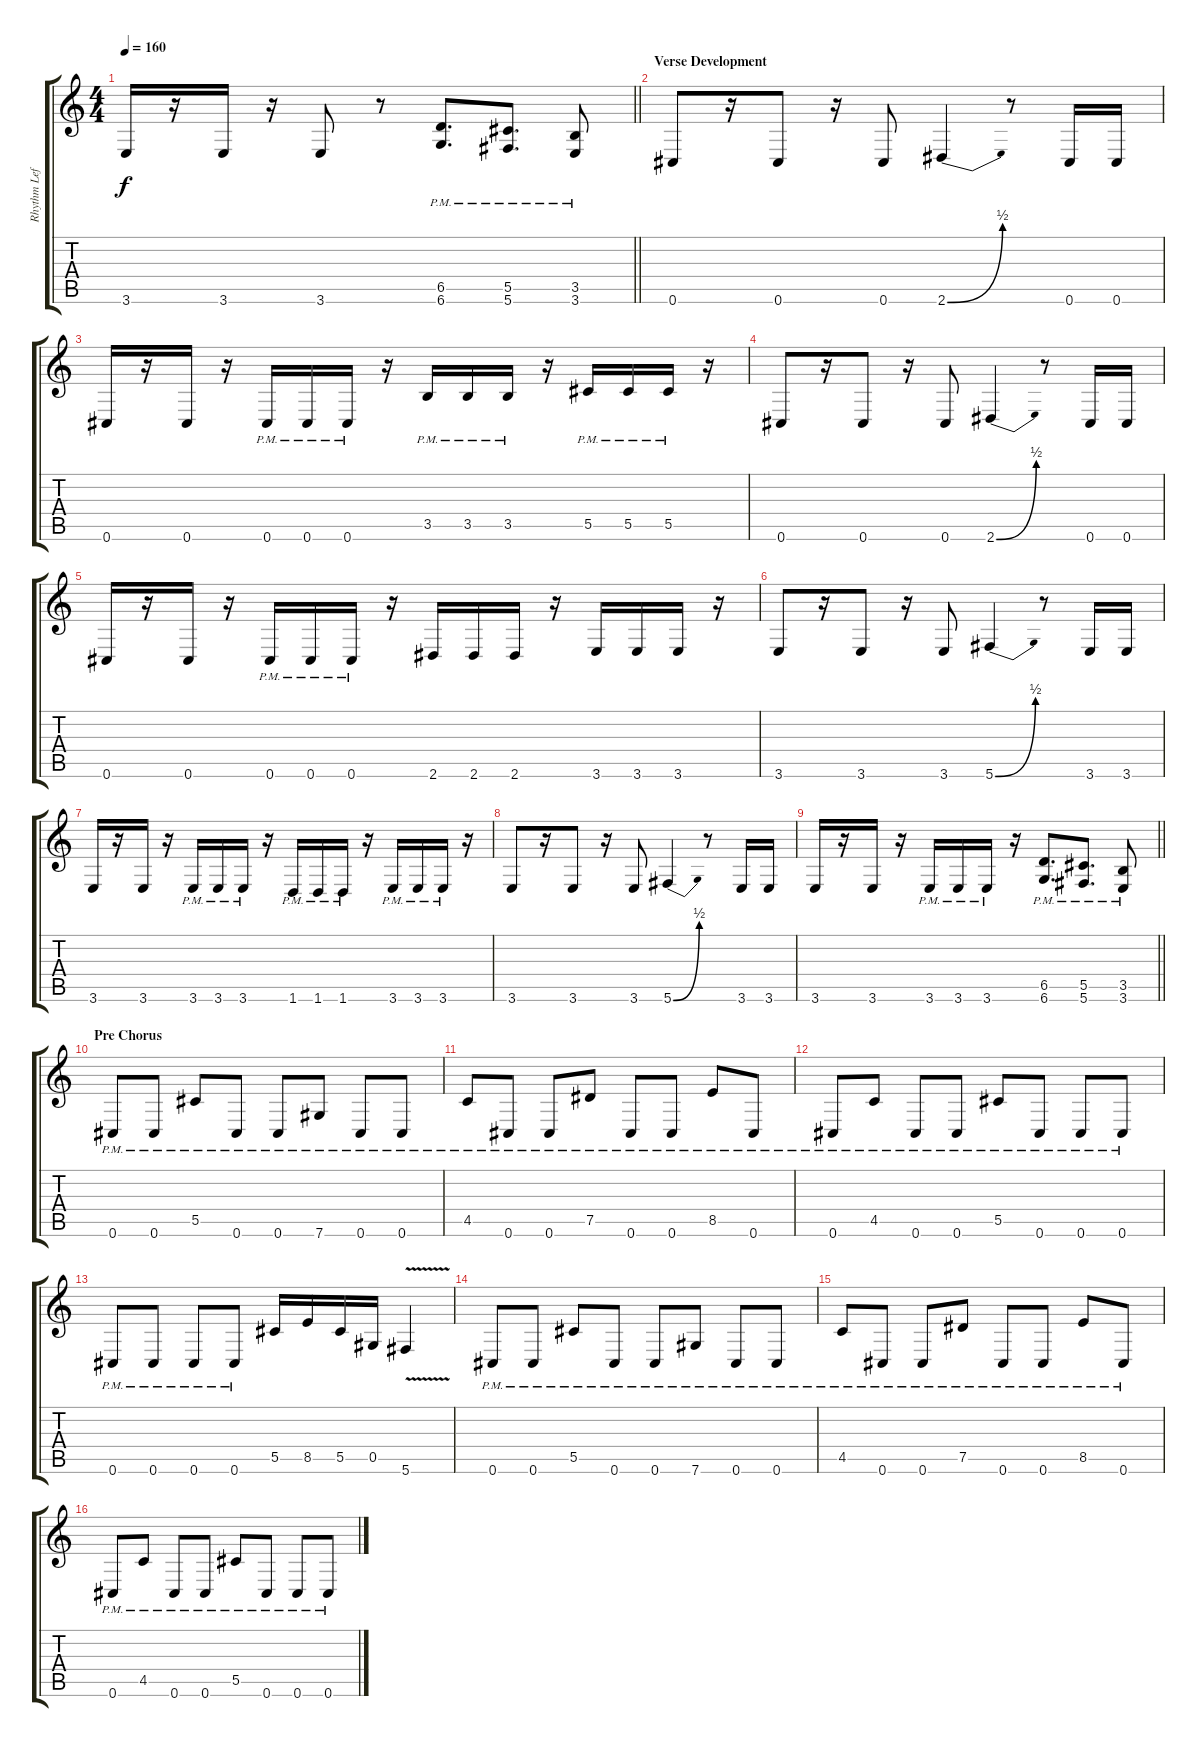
\track ("Rhythm Left" "Rhythm Lef") {instrument distortionguitar}
\staff {score tabs}
\tuning (Eb4 Bb3 Gb3 Db3 Ab2 Db2) {hide}
\ts (4 4)
\tempo 160
\clef g2
\barLineRight lightlight
\ks c
3.6.16{dy f} r.16 3.6.16 r.16 3.6.8 r.8 (6.5{pm} 6.6{pm}).8{d} (5.5{pm} 5.6{pm}).8{d} (3.5{pm} 3.6{pm}).8 |
\section ("" "Verse Development")
0.6.8 r.16 0.6.8 r.16 0.6.8 2.6{be (bend 0 0 60 2)}.4 r.8 0.6.16 0.6.16 |
0.6.16 r.16 0.6.16 r.16 0.6{pm}.16 0.6{pm}.16 0.6{pm}.16 r.16 3.5{pm}.16 3.5{pm}.16 3.5{pm}.16 r.16 5.5{pm}.16 5.5{pm}.16 5.5{pm}.16 r.16 |
0.6.8 r.16 0.6.8 r.16 0.6.8 2.6{be (bend 0 0 60 2)}.4 r.8 0.6.16 0.6.16 |
0.6.16 r.16 0.6.16 r.16 0.6{pm}.16 0.6{pm}.16 0.6{pm}.16 r.16 2.6.16 2.6.16 2.6.16 r.16 3.6.16 3.6.16 3.6.16 r.16 |
3.6.8 r.16 3.6.8 r.16 3.6.8 5.6{be (bend 0 0 60 2)}.4 r.8 3.6.16 3.6.16 |
3.6.16 r.16 3.6.16 r.16 3.6{pm}.16 3.6{pm}.16 3.6{pm}.16 r.16 1.6{pm}.16 1.6{pm}.16 1.6{pm}.16 r.16 3.6{pm}.16 3.6{pm}.16 3.6{pm}.16 r.16 |
3.6.8 r.16 3.6.8 r.16 3.6.8 5.6{be (bend 0 0 60 2)}.4 r.8 3.6.16 3.6.16 |
\barLineRight lightlight
3.6.16 r.16 3.6.16 r.16 3.6{pm}.16 3.6{pm}.16 3.6{pm}.16 r.16 (6.5{pm} 6.6).8{d} (5.5{pm} 5.6).8{d} (3.5{pm} 3.6).8 |
\section ("" "Pre Chorus")
0.6{pm}.8 0.6{pm}.8 5.5{pm}.8 0.6{pm}.8 0.6{pm}.8 7.6{pm}.8 0.6{pm}.8 0.6{pm}.8 |
4.5{pm}.8 0.6{pm}.8 0.6{pm}.8 7.5{pm}.8 0.6{pm}.8 0.6{pm}.8 8.5{pm}.8 0.6{pm}.8 |
0.6{pm}.8 4.5{pm}.8 0.6{pm}.8 0.6{pm}.8 5.5{pm}.8 0.6{pm}.8 0.6{pm}.8 0.6{pm}.8 |
0.6{pm}.8 0.6{pm}.8 0.6{pm}.8 0.6{pm}.8 5.5.16 8.5.16 5.5.16 0.5.16 5.6{v}.4 |
0.6{pm}.8 0.6{pm}.8 5.5{pm}.8 0.6{pm}.8 0.6{pm}.8 7.6{pm}.8 0.6{pm}.8 0.6{pm}.8 |
4.5{pm}.8 0.6{pm}.8 0.6{pm}.8 7.5{pm}.8 0.6{pm}.8 0.6{pm}.8 8.5{pm}.8 0.6{pm}.8 |
0.6{pm}.8 4.5{pm}.8 0.6{pm}.8 0.6{pm}.8 5.5{pm}.8 0.6{pm}.8 0.6{pm}.8 0.6{pm}.8
